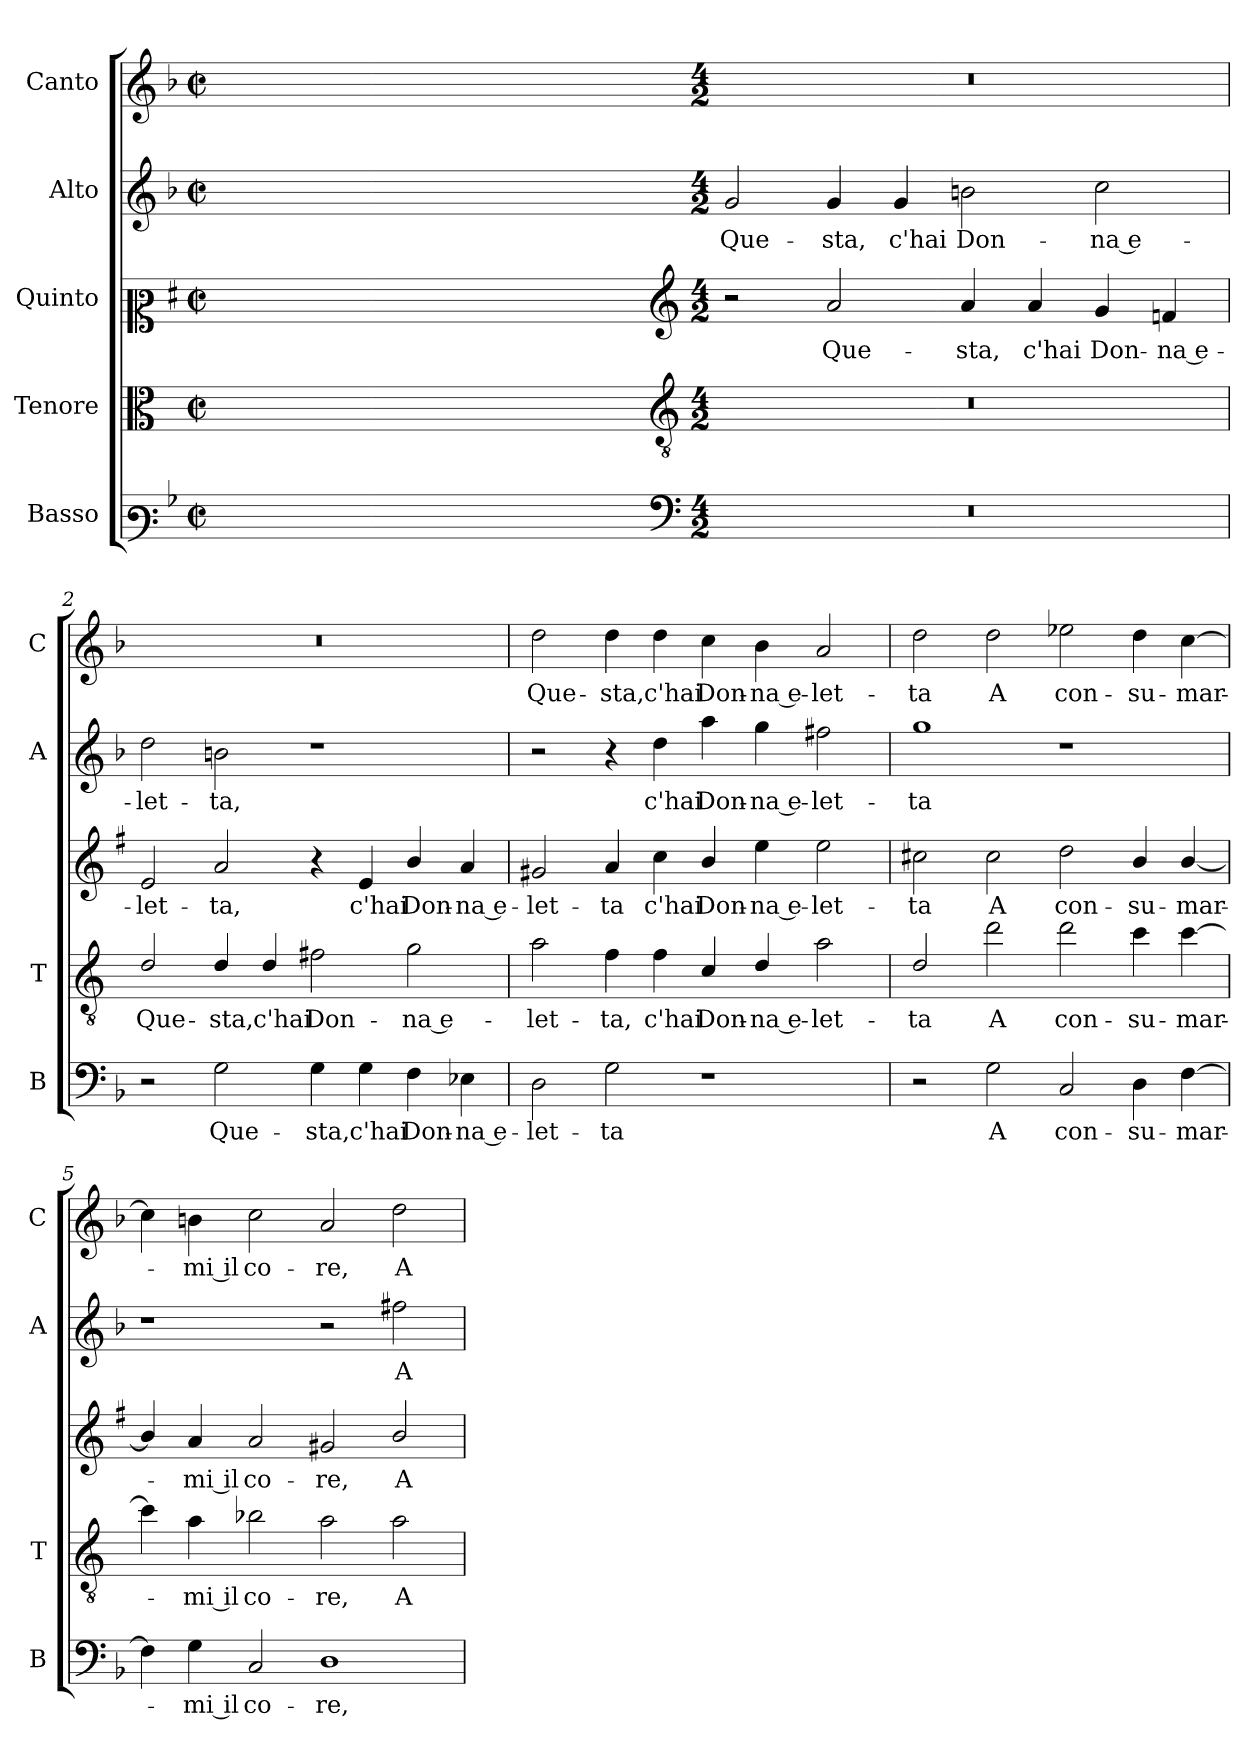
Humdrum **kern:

**kern	**text	**kern	**text	**kern	**text	**kern	**text	**kern	**text
*part5	*part5	*part4	*part4	*part3	*part3	*part2	*part2	*part1	*part1
*staff5	*staff5	*staff4	*staff4	*staff3	*staff3	*staff2	*staff2	*staff1	*staff1
*I"Basso	*	*I"Tenore	*	*I"Quinto	*	*I"Alto	*	*I"Canto	*
*I'B	*	*I'T	*	*	*	*I'A	*	*I'C	*
*clefF3	*	*clefC3	*	*clefC2	*	*clefG2	*	*clefG2	*
*	*	*ITrd4c7	*	*ITrd1c2	*	*	*	*	*
*k[b-]	*	*k[b-]	*	*k[b-]	*	*k[b-]	*	*k[b-]	*
*F:	*	*F:	*	*F:	*	*F:	*	*F:	*
*M2/2	*	*M2/2	*	*M2/2	*	*M2/2	*	*M2/2	*
*met(c|)	*	*met(c|)	*	*met(c|)	*	*met(c|)	*	*met(c|)	*
=	=	=	=	=	=	=	=	=	=
1ryy	.	1ryy	.	1ryy	.	1ryy	.	1ryy	.
=1X-	=1X-	=1X-	=1X-	=1X-	=1X-	=1X-	=1X-	=1X-	=1X-
4ryy	.	4ryy	.	4ryy	.	4ryy	.	4ryy	.
4ryy	.	4ryy	.	4ryy	.	4ryy	.	4ryy	.
4ryy	.	4ryy	.	4ryy	.	4ryy	.	4ryy	.
4ryy	.	4ryy	.	4ryy	.	4ryy	.	4ryy	.
=1-	=1-	=1-	=1-	=1-	=1-	=1-	=1-	=1-	=1-
*clefF4	*	*clefGv2	*	*clefG2	*	*	*	*	*
*M4/2	*	*M4/2	*	*M4/2	*	*M4/2	*	*M4/2	*
!	!	!	!	!	!	!	!LO:LY:b	!	!
0r	.	0r	.	2r	.	2g/	Que-	0r	.
!	!	!	!	!	!LO:LY:b	!	!LO:LY:b	!	!
.	.	.	.	2g/	Que-	4g/	-sta,	.	.
!	!	!	!	!	!	!	!LO:LY:b	!	!
.	.	.	.	.	.	4g/	c'hai	.	.
!	!	!	!	!	!LO:LY:b	!	!LO:LY:b	!	!
.	.	.	.	4g/	-sta,	2bn\	Don-	.	.
!	!	!	!	!	!LO:LY:b	!	!	!	!
.	.	.	.	4g/	c'hai	.	.	.	.
!	!	!	!	!	!LO:LY:b	!	!LO:LY:b	!	!
.	.	.	.	4f/	Don-	2cc\	-na e-	.	.
!	!	!	!	!	!LO:LY:b	!	!	!	!
.	.	.	.	4e-X/	-na e-	.	.	.	.
=2	=2	=2	=2	=2	=2	=2	=2	=2	=2
!	!	!	!LO:LY:b	!	!LO:LY:b	!	!LO:LY:b	!	!
2r	.	2G/	Que-	2d/	-let-	2dd\	-let-	0r	.
!	!LO:LY:b	!	!LO:LY:b	!	!LO:LY:b	!	!LO:LY:b	!	!
2G\	Que-	4G/	-sta,	2g/	-ta,	2bn\	-ta,	.	.
!	!	!	!LO:LY:b	!	!	!	!	!	!
.	.	4G/	c'hai	.	.	.	.	.	.
!	!LO:LY:b	!	!LO:LY:b	!	!	!	!	!	!
4G\	-sta,	2Bn\	Don-	4r	.	1r	.	.	.
!	!LO:LY:b	!	!	!	!LO:LY:b	!	!	!	!
4G\	c'hai	.	.	4d/	c'hai	.	.	.	.
!	!LO:LY:b	!	!LO:LY:b	!	!LO:LY:b	!	!	!	!
4F\	Don-	2c\	-na e-	4a/	Don-	.	.	.	.
!	!LO:LY:b	!	!	!	!LO:LY:b	!	!	!	!
4E-X\	-na e-	.	.	4g/	-na e-	.	.	.	.
!!LO:LB:g=z
=3	=3	=3	=3	=3	=3	=3	=3	=3	=3
!	!LO:LY:b	!	!LO:LY:b	!	!LO:LY:b	!	!	!	!LO:LY:b
2D\	-let-	2d\	-let-	2f#X/	-let-	2r	.	2dd\	Que-
!	!LO:LY:b	!	!LO:LY:b	!	!LO:LY:b	!	!	!	!LO:LY:b
2G\	-ta	4B-\	-ta,	4g/	-ta	4r	.	4dd\	-sta,
!	!	!	!LO:LY:b	!	!LO:LY:b	!	!LO:LY:b	!	!LO:LY:b
.	.	4B-\	c'hai	4b-\	c'hai	4dd\	c'hai	4dd\	c'hai
!	!	!	!LO:LY:b	!	!LO:LY:b	!	!LO:LY:b	!	!LO:LY:b
1r	.	4F/	Don-	4a/	Don-	4aa\	Don-	4cc\	Don-
!	!	!	!LO:LY:b	!	!LO:LY:b	!	!LO:LY:b	!	!LO:LY:b
.	.	4G/	-na e-	4dd\	-na e-	4gg\	-na e-	4b-\	-na e-
!	!	!	!LO:LY:b	!	!LO:LY:b	!	!LO:LY:b	!	!LO:LY:b
.	.	2d\	-let-	2dd\	-let-	2ff#X\	-let-	2a/	-let-
=4	=4	=4	=4	=4	=4	=4	=4	=4	=4
!	!	!	!LO:LY:b	!	!LO:LY:b	!	!LO:LY:b	!	!LO:LY:b
2r	.	2G/	-ta	2bn\	-ta	1gg	-ta	2dd\	-ta
!	!LO:LY:b	!	!LO:LY:b	!	!LO:LY:b	!	!	!	!LO:LY:b
2G\	A	2g\	A	2b\	A	.	.	2dd\	A
!	!LO:LY:b	!	!LO:LY:b	!	!LO:LY:b	!	!	!	!LO:LY:b
2C/	con-	2g\	con-	2cc\	con-	1r	.	2ee-X\	con-
!	!LO:LY:b	!	!LO:LY:b	!	!LO:LY:b	!	!	!	!LO:LY:b
4D\	-su-	4f\	-su-	4a/	-su-	.	.	4dd\	-su-
!	!LO:LY:b	!	!LO:LY:b	!	!LO:LY:b	!	!	!	!LO:LY:b
[4F\	-mar-	[4f\	-mar-	[4a/	-mar-	.	.	[4cc\	-mar-
=5	=5	=5	=5	=5	=5	=5	=5	=5	=5
4F\]	.	4f\]	.	4a/]	.	1r	.	4cc\]	.
!	!LO:LY:b	!	!LO:LY:b	!	!LO:LY:b	!	!	!	!LO:LY:b
4G\	-mi il	4d\	-mi il	4g/	-mi il	.	.	4bn\	-mi il
!	!LO:LY:b	!	!LO:LY:b	!	!LO:LY:b	!	!	!	!LO:LY:b
2C/	co-	2e-X\	co-	2g/	co-	.	.	2cc\	co-
!	!LO:LY:b	!	!LO:LY:b	!	!LO:LY:b	!	!	!	!LO:LY:b
1D	-re,	2d\	-re,	2f#X/	-re,	2r	.	2a/	-re,
!	!	!	!LO:LY:b	!	!LO:LY:b	!	!LO:LY:b	!	!LO:LY:b
.	.	2d\	A	2a/	A	2ff#X\	A	2dd\	A
=	=	=	=	=	=	=	=	=	=
*-	*-	*-	*-	*-	*-	*-	*-	*-	*-
